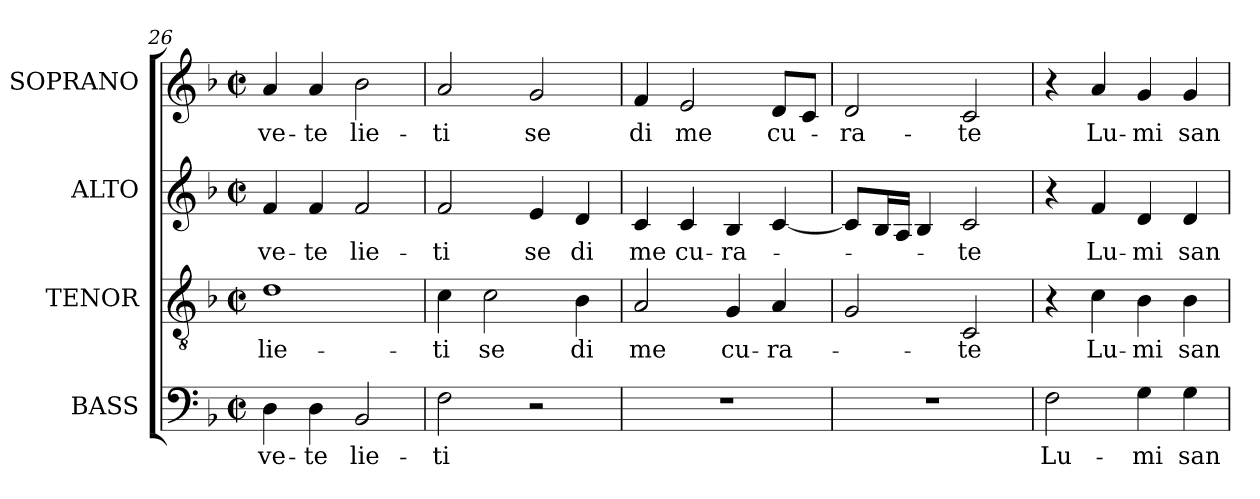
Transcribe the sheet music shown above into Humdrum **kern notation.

**kern	**text	**kern	**text	**kern	**text	**kern	**text
*part4	*part4	*part3	*part3	*part2	*part2	*part1	*part1
*staff4	*staff4	*staff3	*staff3	*staff2	*staff2	*staff1	*staff1
*I"BASS	*	*I"TENOR	*	*I"ALTO	*	*I"SOPRANO	*
*I'B.	*	*I'T.	*	*I'A.	*	*I'S.	*
*clefF4	*	*clefGv2	*	*clefG2	*	*clefG2	*
*	*	*ITrd7c12	*	*	*	*	*
*k[b-]	*	*k[b-]	*	*k[b-]	*	*k[b-]	*
*F:	*	*F:	*	*F:	*	*F:	*
*M2/2	*	*M2/2	*	*M2/2	*	*M2/2	*
*met(c|)	*	*met(c|)	*	*met(c|)	*	*met(c|)	*
=26	=26	=26	=26	=26	=26	=26	=26
!	!LO:LY:b:color=#000000	!	!	!	!	!	!
!	!	!	!LO:LY:b:color=#000000	!	!	!	!
!	!	!	!	!	!LO:LY:b:color=#000000	!	!
!	!	!	!	!	!	!	!LO:LY:b:color=#000000
4Di\	-ve-	1Di	lie-	4fi/	-ve-	4ai/	-ve-
!	!LO:LY:b:color=#000000	!	!	!	!	!	!
!	!	!	!	!	!LO:LY:b:color=#000000	!	!
!	!	!	!	!	!	!	!LO:LY:b:color=#000000
4Di\	-te	.	.	4fi/	-te	4ai/	-te
!	!LO:LY:b:color=#000000	!	!	!	!	!	!
!	!	!	!	!	!LO:LY:b:color=#000000	!	!
!	!	!	!	!	!	!	!LO:LY:b:color=#000000
2BB-i/	lie-	.	.	2fi/	lie-	2b-i\	lie-
=27	=27	=27	=27	=27	=27	=27	=27
!	!LO:LY:b:color=#000000	!	!	!	!	!	!
!	!	!	!LO:LY:b:color=#000000	!	!	!	!
!	!	!	!	!	!LO:LY:b:color=#000000	!	!
!	!	!	!	!	!	!	!LO:LY:b:color=#000000
2Fi\	-ti	4Ci\	-ti	2fi/	-ti	2ai/	-ti
!	!	!	!LO:LY:b:color=#000000	!	!	!	!
.	.	2Ci\	se	.	.	.	.
!	!	!	!	!	!LO:LY:b:color=#000000	!	!
!	!	!	!	!	!	!	!LO:LY:b:color=#000000
2r	.	.	.	4ei/	se	2gi/	se
!	!	!	!LO:LY:b:color=#000000	!	!	!	!
!	!	!	!	!	!LO:LY:b:color=#000000	!	!
.	.	4BB-i\	di	4di/	di	.	.
=28	=28	=28	=28	=28	=28	=28	=28
!	!	!	!LO:LY:b:color=#000000	!	!	!	!
!	!	!	!	!	!LO:LY:b:color=#000000	!	!
!	!	!	!	!	!	!	!LO:LY:b:color=#000000
1r	.	2AAi/	me	4ci/	me	4fi/	di
!	!	!	!	!	!LO:LY:b:color=#000000	!	!
!	!	!	!	!	!	!	!LO:LY:b:color=#000000
.	.	.	.	4ci/	cu-	2ei/	me
!	!	!	!LO:LY:b:color=#000000	!	!	!	!
!	!	!	!	!	!LO:LY:b:color=#000000	!	!
.	.	4GGi/	cu-	4B-i/	-ra-	.	.
!	!	!	!LO:LY:b:color=#000000	!	!	!	!
!	!	!	!	!	!	!	!LO:LY:b:color=#000000
.	.	4AAi/	-ra-	[4ci/	.	8di/L	cu-
.	.	.	.	.	.	8ci/J	.
=29	=29	=29	=29	=29	=29	=29	=29
!	!	!	!	!	!	!	!LO:LY:b:color=#000000
1r	.	2GGi/	.	8ci/L]	.	2di/	-ra-
.	.	.	.	16B-i/L	.	.	.
.	.	.	.	16Ai/JJ	.	.	.
.	.	.	.	4B-i/	.	.	.
!	!	!	!LO:LY:b:color=#000000	!	!	!	!
!	!	!	!	!	!LO:LY:b:color=#000000	!	!
!	!	!	!	!	!	!	!LO:LY:b:color=#000000
.	.	2CCi/	-te	2ci/	-te	2ci/	-te
=30	=30	=30	=30	=30	=30	=30	=30
!	!LO:LY:b:color=#000000	!	!	!	!	!	!
2Fi\	Lu-	4r	.	4r	.	4r	.
!	!	!	!LO:LY:b:color=#000000	!	!	!	!
!	!	!	!	!	!LO:LY:b:color=#000000	!	!
!	!	!	!	!	!	!	!LO:LY:b:color=#000000
.	.	4Ci\	Lu-	4fi/	Lu-	4ai/	Lu-
!	!LO:LY:b:color=#000000	!	!	!	!	!	!
!	!	!	!LO:LY:b:color=#000000	!	!	!	!
!	!	!	!	!	!LO:LY:b:color=#000000	!	!
!	!	!	!	!	!	!	!LO:LY:b:color=#000000
4Gi\	-mi	4BB-i\	-mi	4di/	-mi	4gi/	-mi
!	!LO:LY:b:color=#000000	!	!	!	!	!	!
!	!	!	!LO:LY:b:color=#000000	!	!	!	!
!	!	!	!	!	!LO:LY:b:color=#000000	!	!
!	!	!	!	!	!	!	!LO:LY:b:color=#000000
4Gi\	san-	4BB-i\	san-	4di/	san-	4gi/	san-
=	=	=	=	=	=	=	=
*-	*-	*-	*-	*-	*-	*-	*-
